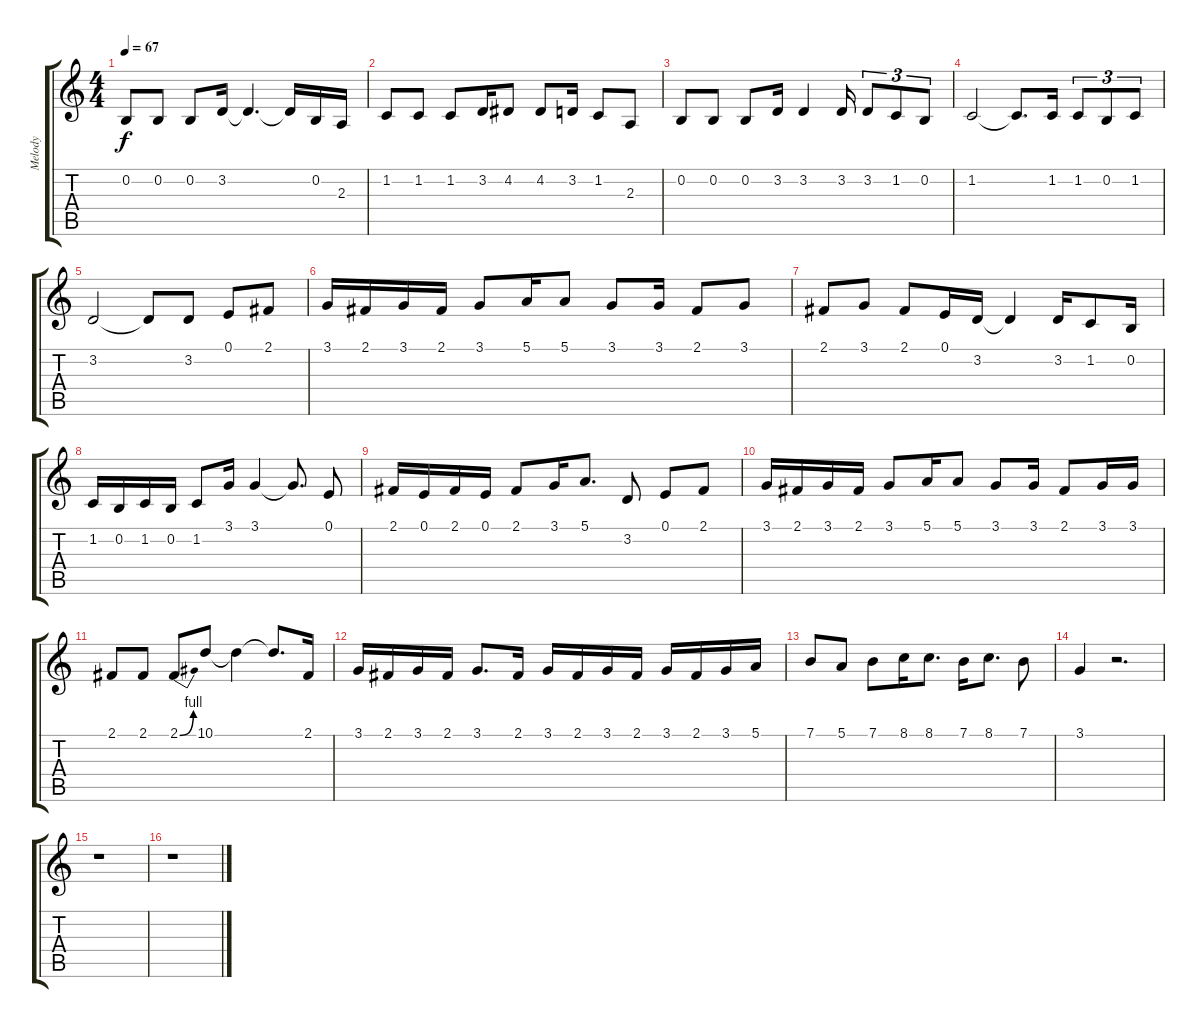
\track ("Melody" "Melody") {instrument oboe}
\staff {score tabs}
\tuning (E4 B3 G3 D3 A2 E2) {hide}
\ts (4 4)
\tempo 67
\clef g2
\ks c
0.2.8{dy f} 0.2.8 0.2.8 3.2.16 3.2{t}.4{d} 3.2{t}.16 0.2.16 2.3.16 |
1.2.8 1.2.8 1.2.8 3.2.16 4.2.8 4.2.8 3.2.16 1.2.8 2.3.8 |
0.2.8 0.2.8 0.2.8 3.2.16 3.2.4 3.2.16 3.2.8{tu (3 2)} 1.2.8{tu (3 2)} 0.2.8{tu (3 2)} |
1.2.2 1.2{t}.8{d} 1.2.16 1.2.8{tu (3 2)} 0.2.8{tu (3 2)} 1.2.8{tu (3 2)} |
3.2.2 3.2{t}.8 3.2.8 0.1.8 2.1.8 |
3.1.16 2.1.16 3.1.16 2.1.16 3.1.8 5.1.16 5.1.8 3.1.8 3.1.16 2.1.8 3.1.8 |
2.1.8 3.1.8 2.1.8 0.1.16 3.2.16 3.2{t}.4 3.2.16 1.2.8 0.2.16 |
1.2.16 0.2.16 1.2.16 0.2.16 1.2.8 3.1.16 3.1.4 3.1{t}.8{d} 0.1.8 |
2.1.16 0.1.16 2.1.16 0.1.16 2.1.8 3.1.16 5.1.8{d} 3.2.8 0.1.8 2.1.8 |
3.1.16 2.1.16 3.1.16 2.1.16 3.1.8 5.1.16 5.1.8 3.1.8 3.1.16 2.1.8 3.1.16 3.1.16 |
2.1.8 2.1.8 2.1{be (bend 0 0 60 4)}.8 10.1.8 10.1{t}.4 10.1{t}.8{d} 2.1.16 |
3.1.16 2.1.16 3.1.16 2.1.16 3.1.8{d} 2.1.16 3.1.16 2.1.16 3.1.16 2.1.16 3.1.16 2.1.16 3.1.16 5.1.16 |
7.1.8 5.1.8 7.1.8 8.1.16 8.1.8{d} 7.1.16 8.1.8{d} 7.1.8 |
3.1.4 r.2{d} |
r.1 |
r.1
